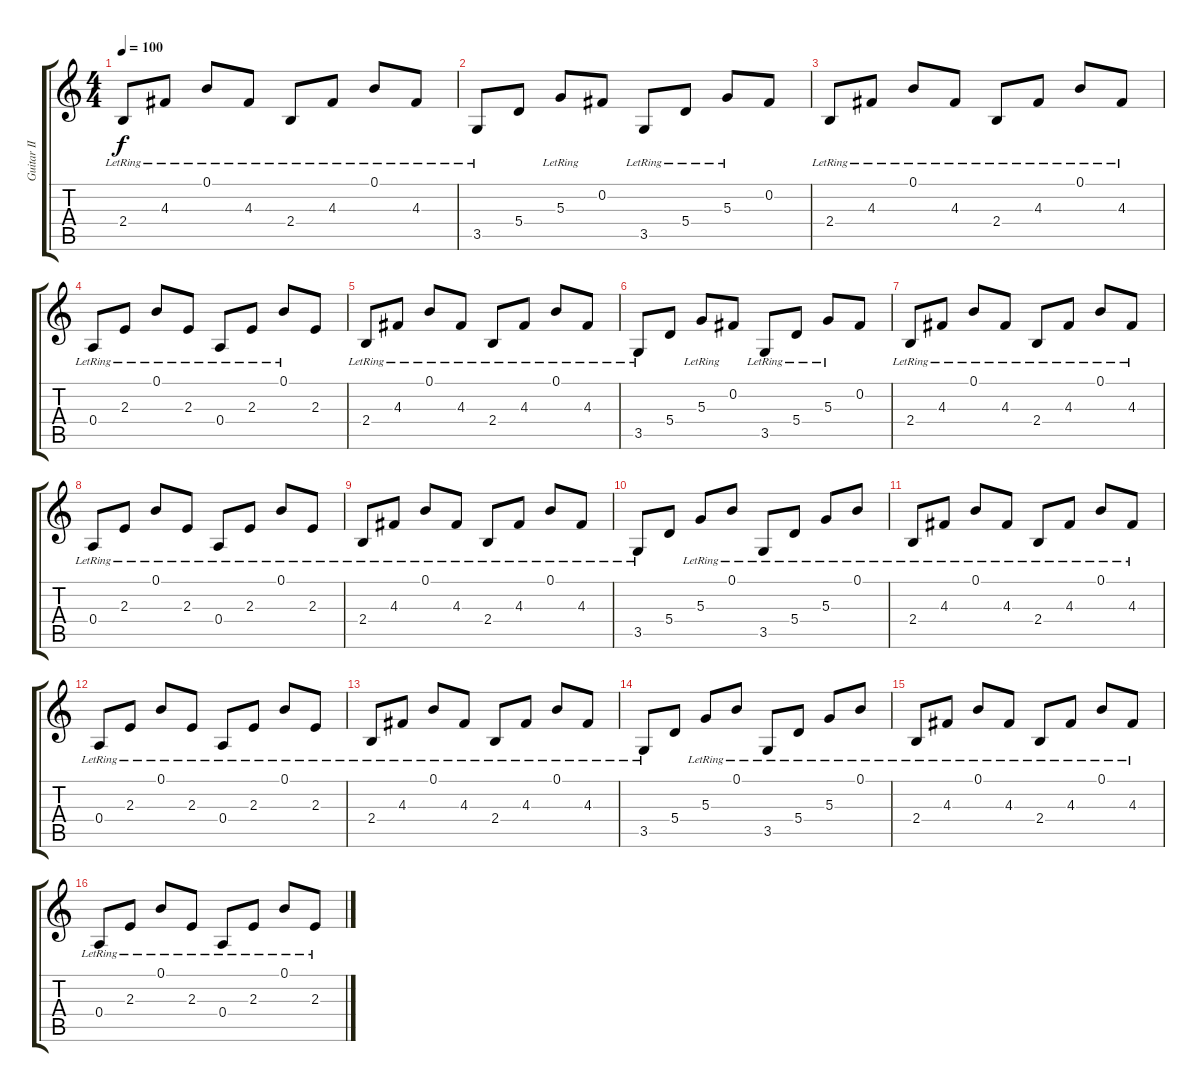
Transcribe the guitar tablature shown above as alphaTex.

\track ("Guitar II (ac.)" "Guitar II ") {instrument acousticguitarsteel}
\staff {score tabs}
\tuning (B3 Gb3 D3 A2 E2 B1) {hide}
\ts (4 4)
\tempo 100
\clef g2
\ks c
2.4{lr}.8{dy f instrument acousticguitarsteel} 4.3{lr}.8 0.1{lr}.8 4.3{lr}.8 2.4{lr}.8 4.3{lr}.8 0.1{lr}.8 4.3{lr}.8 |
3.5{lr}.8 5.4.8 5.3{lr}.8 0.2.8 3.5{lr}.8 5.4{lr}.8 5.3{lr}.8 0.2.8 |
2.4{lr}.8 4.3{lr}.8 0.1{lr}.8 4.3{lr}.8 2.4{lr}.8 4.3{lr}.8 0.1{lr}.8 4.3{lr}.8 |
0.4{lr}.8 2.3{lr}.8 0.1{lr}.8 2.3{lr}.8 0.4{lr}.8 2.3{lr}.8 0.1{lr}.8 2.3.8 |
2.4{lr}.8 4.3{lr}.8 0.1{lr}.8 4.3{lr}.8 2.4{lr}.8 4.3{lr}.8 0.1{lr}.8 4.3{lr}.8 |
3.5{lr}.8 5.4.8 5.3{lr}.8 0.2.8 3.5{lr}.8 5.4{lr}.8 5.3{lr}.8 0.2.8 |
2.4{lr}.8 4.3{lr}.8 0.1{lr}.8 4.3{lr}.8 2.4{lr}.8 4.3{lr}.8 0.1{lr}.8 4.3{lr}.8 |
0.4{lr}.8 2.3{lr}.8 0.1{lr}.8 2.3{lr}.8 0.4{lr}.8 2.3{lr}.8 0.1{lr}.8 2.3{lr}.8 |
2.4{lr}.8 4.3{lr}.8 0.1{lr}.8 4.3{lr}.8 2.4{lr}.8 4.3{lr}.8 0.1{lr}.8 4.3{lr}.8 |
3.5{lr}.8 5.4.8 5.3{lr}.8 0.1{lr}.8 3.5{lr}.8 5.4{lr}.8 5.3{lr}.8 0.1{lr}.8 |
2.4{lr}.8 4.3{lr}.8 0.1{lr}.8 4.3{lr}.8 2.4{lr}.8 4.3{lr}.8 0.1{lr}.8 4.3{lr}.8 |
0.4{lr}.8 2.3{lr}.8 0.1{lr}.8 2.3{lr}.8 0.4{lr}.8 2.3{lr}.8 0.1{lr}.8 2.3{lr}.8 |
2.4{lr}.8 4.3{lr}.8 0.1{lr}.8 4.3{lr}.8 2.4{lr}.8 4.3{lr}.8 0.1{lr}.8 4.3{lr}.8 |
3.5{lr}.8 5.4.8 5.3{lr}.8 0.1{lr}.8 3.5{lr}.8 5.4{lr}.8 5.3{lr}.8 0.1{lr}.8 |
2.4{lr}.8 4.3{lr}.8 0.1{lr}.8 4.3{lr}.8 2.4{lr}.8 4.3{lr}.8 0.1{lr}.8 4.3{lr}.8 |
0.4{lr}.8 2.3{lr}.8 0.1{lr}.8 2.3{lr}.8 0.4{lr}.8 2.3{lr}.8 0.1{lr}.8 2.3{lr}.8
